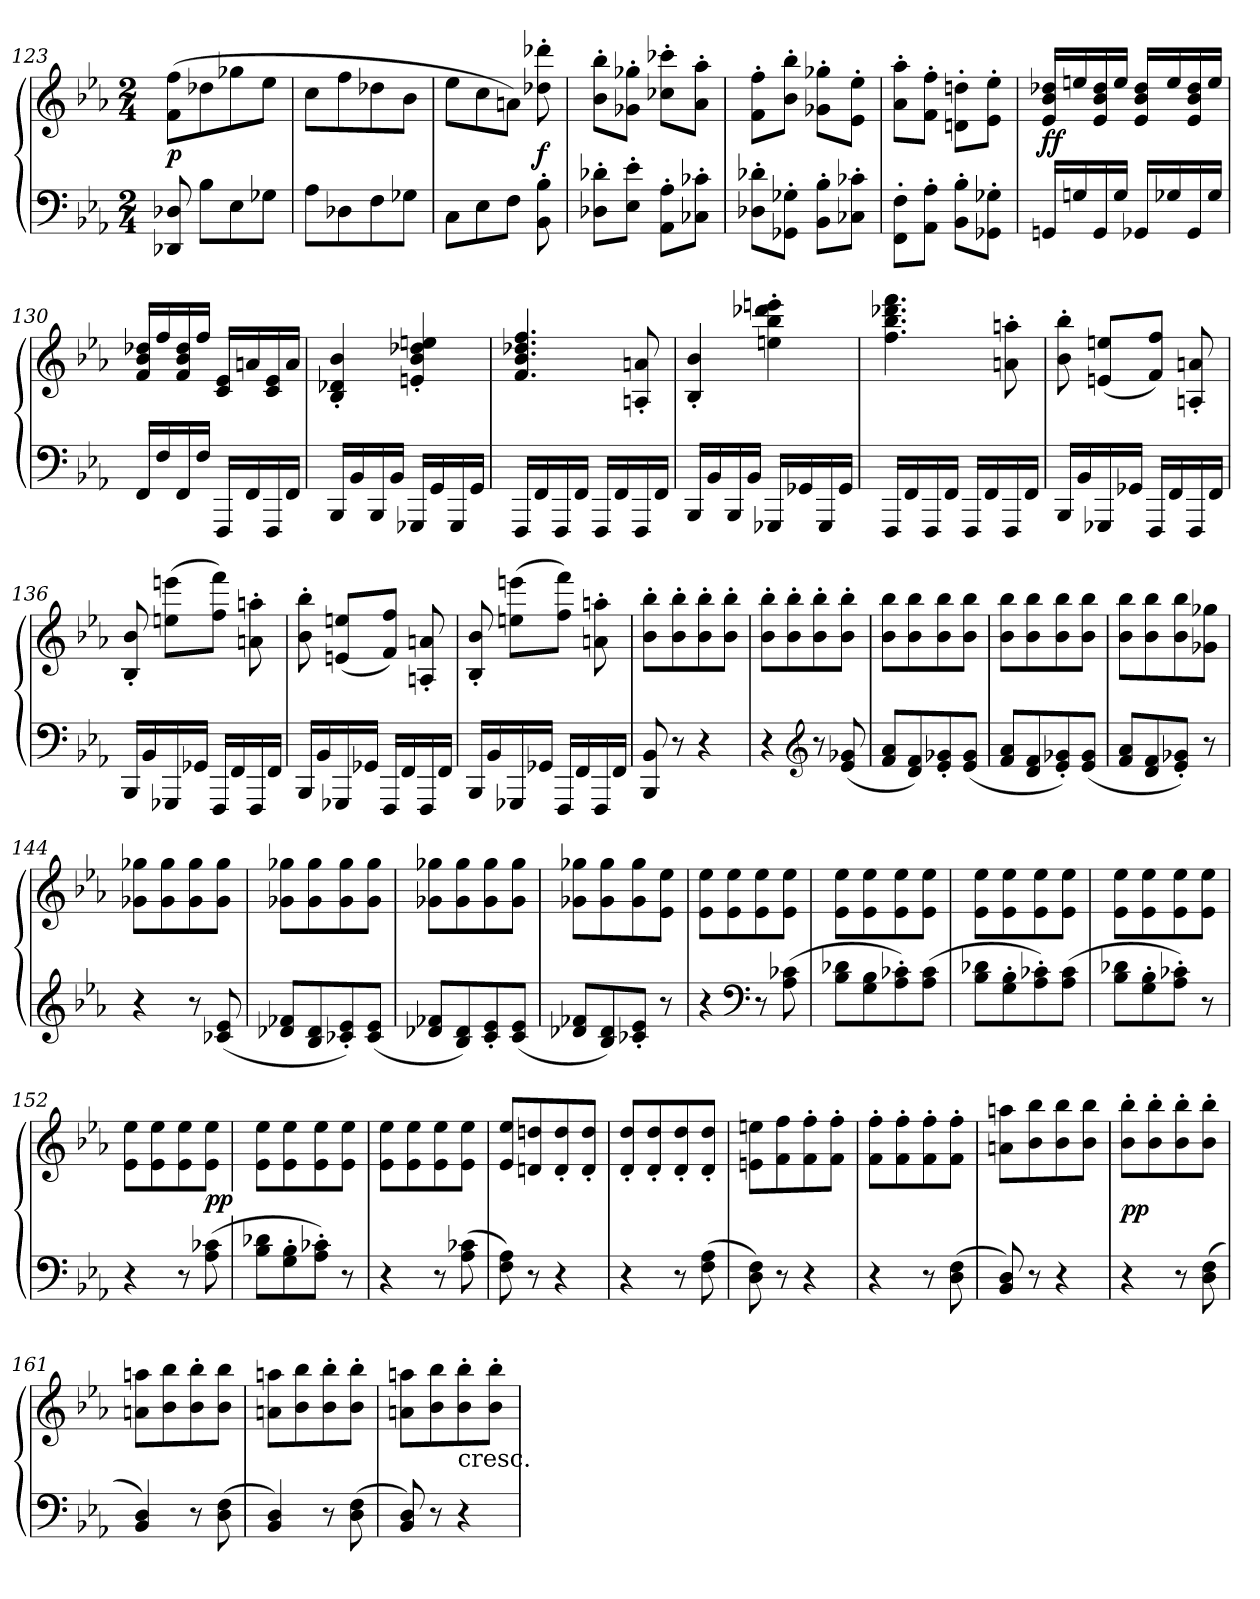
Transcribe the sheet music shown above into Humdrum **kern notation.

**kern	**kern	**dynam
*part1	*part1	*part1
*staff2	*staff1	*staff1/2
*clefF4	*clefG2	*
*k[b-e-a-]	*k[b-e-a-]	*
*E-:	*E-:	*
*M2/4	*M2/4	*
=123	=123	=123
8DD-X/ 8D-X/	(8f\ 8ff\L	p
8B-\L	8dd-X\	.
8E-\	8gg-X\	.
8G-X\J	8ee-\J	.
=124	=124	=124
8A-\L	8cc\L	.
8D-X\	8ff\	.
8F\	8dd-X\	.
8G-X\J	8b-\J	.
=125	=125	=125
8C\L	8ee-\L	.
8E-\	8cc\	.
8F\J	8an\J)	.
8BB-'\ 8B-'\	8dd-X'\ 8ddd-X'\	f
=126	=126	=126
8D-X'\ 8d-X'\L	8b-'\ 8bb-'\L	.
8E-'\ 8e-'\J	8g-X'\ 8gg-X'\J	.
8AA-'\ 8A-'\L	8cc-X'\ 8ccc-X'\L	.
8C-X'\ 8c-X'\J	8a-'\ 8aa-'\J	.
=127	=127	=127
8D-X'\ 8d-X'\L	8f'\ 8ff'\L	.
8GG-X'\ 8G-X'\J	8b-'\ 8bb-'\J	.
8BB-'\ 8B-'\L	8g-X'\ 8gg-X'\L	.
8C-X'\ 8c-X'\J	8e-'\ 8ee-'\J	.
=128	=128	=128
8FF'\ 8F'\L	8a-'\ 8aa-'\L	.
8AA-'\ 8A-'\J	8f'\ 8ff'\J	.
8BB-'\ 8B-'\L	8dn'\ 8ddn'\L	.
8GG-X'\ 8G-X'\J	8e-'\ 8ee-'\J	.
=129	=129	=129
16GGn/LL	16e-/ 16b-/ 16dd-X/LL	ff
16Gn/	16een/	.
16GG/	16e-/ 16b-/ 16dd-/	.
16G/JJ	16ee/JJ	.
16GG-X/LL	16e-/ 16b-/ 16dd-/LL	.
16G-X/	16ee/	.
16GG-/	16e-/ 16b-/ 16dd-/	.
16G-/JJ	16ee/JJ	.
=130	=130	=130
16FF/LL	16f/ 16b-/ 16dd-X/LL	.
16F/	16ff/	.
16FF/	16f/ 16b-/ 16dd-/	.
16F/JJ	16ff/JJ	.
16FFF/LL	16c/ 16e-/LL	.
16FF/	16an/	.
16FFF/	16c/ 16e-/	.
16FF/JJ	16a/JJ	.
=131	=131	=131
16BBB-/LL	4B-'/ 4d-X'/ 4b-'/	.
16BB-/	.	.
16BBB-/	.	.
16BB-/JJ	.	.
16GGG-X/LL	4en'/ 4b-'/ 4dd-X'/ 4een'/	.
16GG/	.	.
16GGG-/	.	.
16GG/JJ	.	.
=132	=132	=132
16FFF/LL	4.f/ 4.b-/ 4.dd-X/ 4.ff/	.
16FF/	.	.
16FFF/	.	.
16FF/JJ	.	.
16FFF/LL	.	.
16FF/	.	.
16FFF/	8An'/ 8an'/	.
16FF/JJ	.	.
=133	=133	=133
16BBB-/LL	4B-'/ 4b-'/	.
16BB-/	.	.
16BBB-/	.	.
16BB-/JJ	.	.
16GGG-X/LL	4een'\ 4bb-'\ 4ddd-X'\ 4eeen'\	.
16GG-X/	.	.
16GGG-/	.	.
16GG-/JJ	.	.
=134	=134	=134
16FFF/LL	4.ff\ 4.bb-\ 4.ddd-X\ 4.fff\	.
16FF/	.	.
16FFF/	.	.
16FF/JJ	.	.
16FFF/LL	.	.
16FF/	.	.
16FFF/	8an'\ 8aan'\	.
16FF/JJ	.	.
=135	=135	=135
16BBB-/LL	8b-'\ 8bb-'\	.
16BB-/	.	.
16GGG-X/	(8en/ 8een/L	.
16GG-X/JJ	.	.
16FFF/LL	8f/ 8ff/J)	.
16FF/	.	.
16FFF/	8An'/ 8an'/	.
16FF/JJ	.	.
=136	=136	=136
16BBB-/LL	8B-'/ 8b-'/	.
16BB-/	.	.
16GGG-X/	(8een\ 8eeen\L	.
16GG-X/JJ	.	.
16FFF/LL	8ff\ 8fff\J)	.
16FF/	.	.
16FFF/	8an'\ 8aan'\	.
16FF/JJ	.	.
=137	=137	=137
16BBB-/LL	8b-'\ 8bb-'\	.
16BB-/	.	.
16GGG-X/	(8en/ 8een/L	.
16GG-X/JJ	.	.
16FFF/LL	8f/ 8ff/J)	.
16FF/	.	.
16FFF/	8An'/ 8an'/	.
16FF/JJ	.	.
=138	=138	=138
16BBB-/LL	8B-'/ 8b-'/	.
16BB-/	.	.
16GGG-X/	(8een\ 8eeen\L	.
16GG-X/JJ	.	.
16FFF/LL	8ff\ 8fff\J)	.
16FF/	.	.
16FFF/	8an'\ 8aan'\	.
16FF/JJ	.	.
=139	=139	=139
8BBB-/ 8BB-/	8b-'\ 8bb-'\L	.
8r	8b-'\ 8bb-'\	.
4r	8b-'\ 8bb-'\	.
.	8b-'\ 8bb-'\J	.
=140	=140	=140
4r	8b-'\ 8bb-'\L	.
.	8b-'\ 8bb-'\	.
*clefG2	*	*
8r	8b-'\ 8bb-'\	.
(8e-/ 8g-X/	8b-'\ 8bb-'\J	.
=141	=141	=141
8f/ 8a-/L	8b-\ 8bb-\L	.
8d/ 8f/)	8b-\ 8bb-\	.
8e-'/ 8g-X'/	8b-\ 8bb-\	.
(8e-/ 8g-/J	8b-\ 8bb-\J	.
=142	=142	=142
8f/ 8a-/L	8b-\ 8bb-\L	.
8d/ 8f/	8b-\ 8bb-\	.
8e-'/ 8g-X'/)	8b-\ 8bb-\	.
(8e-/ 8g-/J	8b-\ 8bb-\J	.
=143	=143	=143
8f/ 8a-/L	8b-\ 8bb-\L	.
8d/ 8f/	8b-\ 8bb-\	.
8e-'/ 8g-X'/J)	8b-\ 8bb-\	.
8r	8g-X\ 8gg-X\J	.
=144	=144	=144
4r	8g-X\ 8gg-X\L	.
.	8g-\ 8gg-\	.
8r	8g-\ 8gg-\	.
(8c-X/ 8e-/	8g-\ 8gg-\J	.
=145	=145	=145
8d-X/ 8f-X/L	8g-X\ 8gg-X\L	.
8B-/ 8d-/	8g-\ 8gg-\	.
8c-X'/ 8e-'/)	8g-\ 8gg-\	.
(8c-/ 8e-/J	8g-\ 8gg-\J	.
=146	=146	=146
8d-X/ 8f-X/L	8g-X\ 8gg-X\L	.
8B-/ 8d-/)	8g-\ 8gg-\	.
8c'/ 8e-'/	8g-\ 8gg-\	.
(8c/ 8e-/J	8g-\ 8gg-\J	.
=147	=147	=147
8d-X/ 8f-X/L	8g-X\ 8gg-X\L	.
8B-/ 8d-/)	8g-\ 8gg-\	.
8c-X'/ 8e-'/J	8g-\ 8gg-\	.
8r	8e-\ 8ee-\J	.
=148	=148	=148
4r	8e-\ 8ee-\L	.
.	8e-\ 8ee-\	.
*clefF4	*	*
8r	8e-\ 8ee-\	.
(8A-\ 8c-X\	8e-\ 8ee-\J	.
=149	=149	=149
8B-\ 8d-X\L	8e-\ 8ee-\L	.
8G\ 8B-\	8e-\ 8ee-\	.
8A-'\ 8c-X'\)	8e-\ 8ee-\	.
(8A-\ 8c-\J	8e-\ 8ee-\J	.
=150	=150	=150
8B-\ 8d-X\L	8e-\ 8ee-\L	.
8G'\ 8B-'\	8e-\ 8ee-\	.
8A-'\ 8c-X'\)	8e-\ 8ee-\	.
(8A-\ 8c-\J	8e-\ 8ee-\J	.
=151	=151	=151
8B-\ 8d-X\L	8e-\ 8ee-\L	.
8G'\ 8B-'\	8e-\ 8ee-\	.
8A-'\ 8c-X'\J)	8e-\ 8ee-\	.
8r	8e-\ 8ee-\J	.
=152	=152	=152
4r	8e-\ 8ee-\L	.
.	8e-\ 8ee-\	.
8r	8e-\ 8ee-\	.
(8A-\ 8c-X\	8e-\ 8ee-\J	pp
=153	=153	=153
8B-\ 8d-X\L	8e-\ 8ee-\L	.
8G'\ 8B-'\	8e-\ 8ee-\	.
8A-'\ 8c-X'\J)	8e-\ 8ee-\	.
8r	8e-\ 8ee-\J	.
=154	=154	=154
4r	8e-\ 8ee-\L	.
.	8e-\ 8ee-\	.
8r	8e-\ 8ee-\	.
(8A-\ 8c-X\	8e-\ 8ee-\J	.
=155	=155	=155
8F\ 8A-\)	8e-/ 8ee-/L	.
8r	8dn/ 8ddn/	.
4r	8d'/ 8dd'/	.
.	8d'/ 8dd'/J	.
=156	=156	=156
4r	8d'/ 8dd'/L	.
.	8d'/ 8dd'/	.
8r	8d'/ 8dd'/	.
(8F\ 8A-\	8d'/ 8dd'/J	.
=157	=157	=157
8D\ 8F\)	8en\ 8een\L	.
8r	8f\ 8ff\	.
4r	8f'\ 8ff'\	.
.	8f'\ 8ff'\J	.
=158	=158	=158
4r	8f'\ 8ff'\L	.
.	8f'\ 8ff'\	.
8r	8f'\ 8ff'\	.
(8D\ 8F\	8f'\ 8ff'\J	.
=159	=159	=159
8BB-/ 8D/)	8an\ 8aan\L	.
8r	8b-\ 8bb-\	.
4r	8b-\ 8bb-\	.
.	8b-\ 8bb-\J	.
=160	=160	=160
4r	8b-'\ 8bb-'\L	pp
.	8b-'\ 8bb-'\	.
8r	8b-'\ 8bb-'\	.
(8D\ 8F\	8b-'\ 8bb-'\J	.
=161	=161	=161
4BB-/ 4D/)	8an\ 8aan\L	.
.	8b-\ 8bb-\	.
8r	8b-'\ 8bb-'\	.
(8D\ 8F\	8b-\ 8bb-\J	.
=162	=162	=162
4BB-/ 4D/)	8an\ 8aan\L	.
.	8b-\ 8bb-\	.
8r	8b-'\ 8bb-'\	.
(8D\ 8F\	8b-'\ 8bb-'\J	.
=163	=163	=163
8BB-/ 8D/)	8an\ 8aan\L	.
8r	8b-\ 8bb-\	.
!	!LO:TX:c:t=cresc.	!
4r	8b-'\ 8bb-'\	.
.	8b-'\ 8bb-'\J	.
=	=	=
*-	*-	*-
